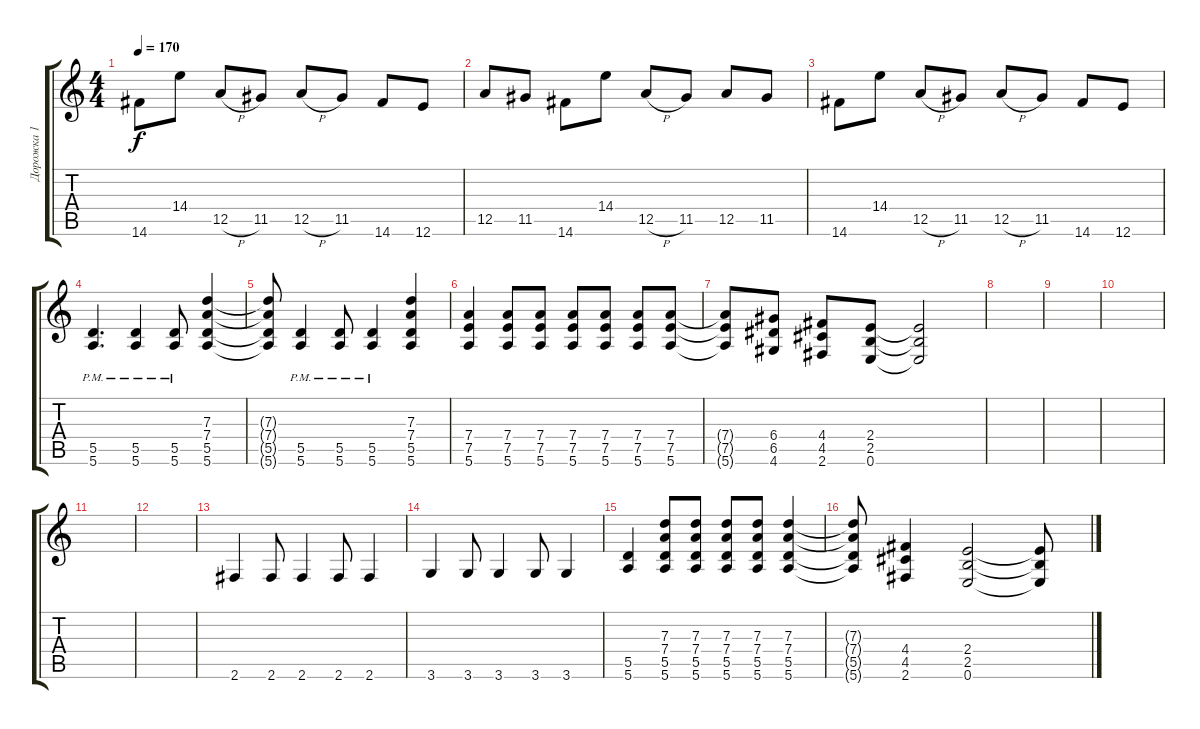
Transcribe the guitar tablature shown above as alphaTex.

\track ("Дорожка 1" "Дорожка 1") {instrument distortionguitar}
\staff {score tabs}
\tuning (E4 B3 G3 D3 A2 E2) {hide}
\ts (4 4)
\tempo 170
\clef g2
\ks c
14.6.8{dy f} 14.4.8 12.5{h}.8 11.5.8 12.5{h}.8 11.5.8 14.6.8 12.6.8 |
12.5.8 11.5.8 14.6.8 14.4.8 12.5{h}.8 11.5.8 12.5.8 11.5.8 |
14.6.8 14.4.8 12.5{h}.8 11.5.8 12.5{h}.8 11.5.8 14.6.8 12.6.8 |
(5.5{pm} 5.6{pm}).4{d} (5.5{pm} 5.6{pm}).4 (5.5{pm} 5.6{pm}).8 (7.3 7.4 5.5 5.6).4 |
(7.3{t} 7.4{t} 5.5{t} 5.6{t}).8 (5.5{pm} 5.6{pm}).4 (5.5{pm} 5.6{pm}).8 (5.5{pm} 5.6{pm}).4 (7.3 7.4 5.5 5.6).4 |
(7.4 7.5 5.6).4 (7.4 7.5 5.6).8 (7.4 7.5 5.6).8 (7.4 7.5 5.6).8 (7.4 7.5 5.6).8 (7.4 7.5 5.6).8 (7.4 7.5 5.6).8 |
(7.4{t} 7.5{t} 5.6{t}).8 (6.4 6.5 4.6).8 (4.4 4.5 2.6).8 (2.4 2.5 0.6).8 (2.4{t} 2.5{t} 0.6{t}).2 |
|
|
|
|
|
2.6.4 2.6.8 2.6.4 2.6.8 2.6.4 |
3.6.4 3.6.8 3.6.4 3.6.8 3.6.4 |
(5.5 5.6).4 (7.3 7.4 5.5 5.6).8 (7.3 7.4 5.5 5.6).8 (7.3 7.4 5.5 5.6).8 (7.3 7.4 5.5 5.6).8 (7.3 7.4 5.5 5.6).4 |
(7.3{t} 7.4{t} 5.5{t} 5.6{t}).8 (4.4 4.5 2.6).4 (2.4 2.5 0.6).2 (2.4{t} 2.5{t} 0.6{t}).8
